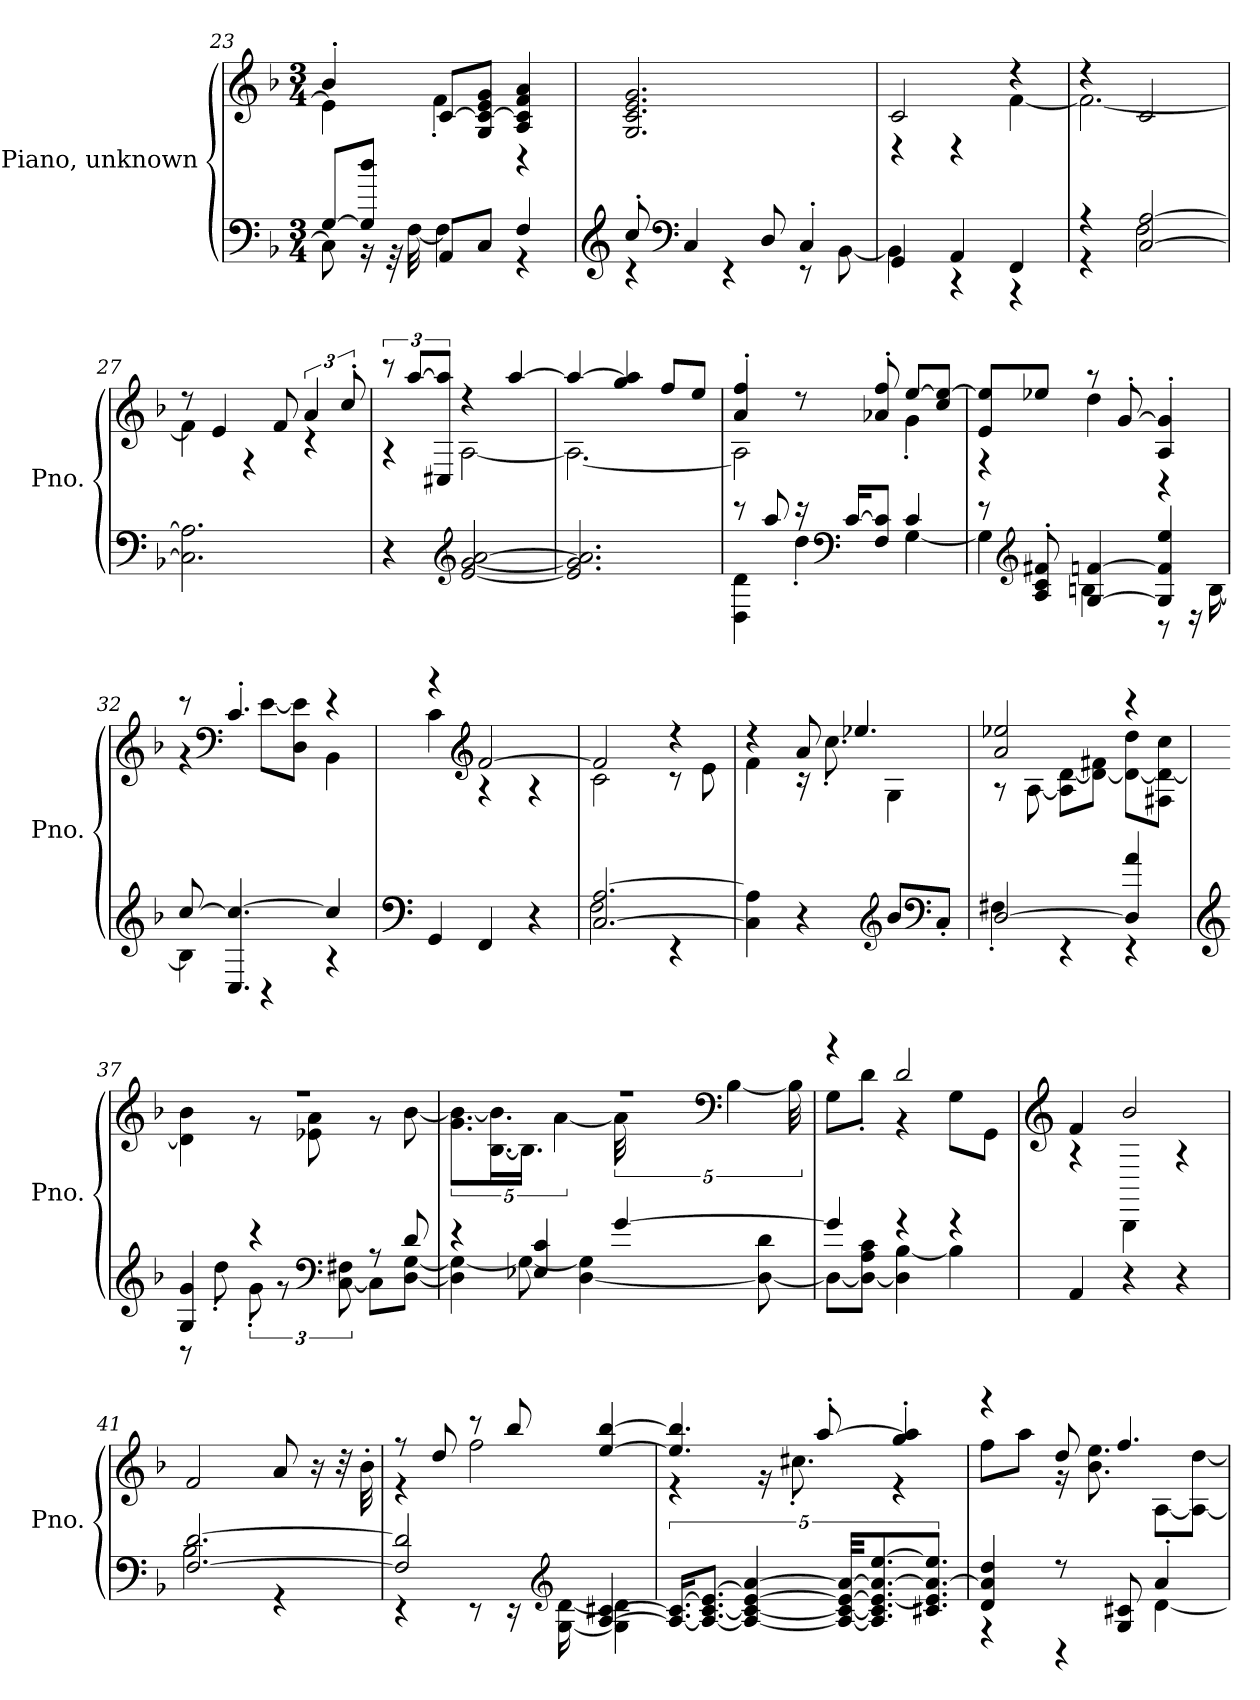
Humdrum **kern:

**kern	**kern
*part1	*part1
*staff2	*staff1
*I"Piano, unknown	*
*I'Pno.	*
!!LO:LB:g=z
*clefF4	*clefG2
*k[b-]	*k[b-]
*M3/4	*M3/4
=23	=23
*^	*^
[8G/L	8C\]	4b-'/	4e\]
8G/] 8dd/J	16r	.	.
.	32r	.	.
.	[32F\	.	.
8AA/L	4F\]	[8c/L	4f'\
8C/J	.	8G/ 8c/_ 8e/ 8g/J	.
4F/	4r	4A/ 4c/] 4f/ 4a/	4r
*	*	*v	*v
=24	=24	=24
*clefG2	*	*
8cc'/	4r	2.G/ 2.c/ 2.e/ 2.g/
*clefF4	*	*
4C/	.	.
.	4r	.
8D/	.	.
4C'/	8r	.
.	[8BB-\	.
=25	=25	=25
*	*	*^
4GG/	4BB-\]	2c/	4r
4AA/	4r	.	4r
4FF/	4r	4r	[4f\
=26	=26	=26	=26
4r	4r	4r	2.f\_
[2C/ [2A/	2F\	2c/	.
*v	*v	*	*
=27	=27	=27
2.C\] 2.A\]	8r	4f\]
.	4e/	.
.	.	4r
.	8f/	.
.	6a/	4r
.	12cc'/	.
=28	=28	=28
4r	12r	4r
.	[12aa/L	.
.	12C#X/ 12aa/]J	.
*clefG2	*	*
[2e/ [2g/ [2a/	4r	[2A\
.	[4aa/	.
!!LO:LB:g=z	!!
=29	=29	=29
2.e/] 2.g/] 2.a/]	4aa/_	2.A\_
.	4gg/ 4aa/]	.
.	8ff/L	.
.	8ee/J	.
=30	=30	=30
*^	*	*
8r	4D\ 4d\	4a/' 4ff/'	2A\]
8aa/	.	.	.
16r	4dd'\	8r	.
*clefF4	*	*	*
[16c/KL	.	.	.
8F/ 8c/]J	.	8a-X/' 8ff/'	.
4c/	[4G\	[8ee/L	4g'\
.	.	8cc/ 8ee/_J	.
=31	=31	=31	=31
8r	4G\]	8e/ 8ee/]L	4r
*clefG2	*	*	*
8A/' 8c/' 8f#X/'	.	8ee-X/J	.
[4G/ [4fn/	4Bn\	8r	4dd\
.	.	[8g'/	.
4G/] 4f/] 4ee/	8r	4A/' 4g/]'	4r
.	16r	.	.
.	[16B\	.	.
=32	=32	=32	=32
[8cc/	4B\]	8r	4r
*	*	*clefF4	*
4.C/ 4.cc/_	.	4.c'/	.
.	4r	.	[8e\L
.	.	.	8D\ 8e\]J
4cc/]	4r	4r	4BB-\
*v	*v	*	*
!!LO:PB:g=z	!!
=33	=33	=33
*clefF4	*	*
4GG/	4r	4c\
*	*clefG2	*
4FF/	[2f/	4r
4r	.	4r
=34	=34	=34
*^	*	*
[2.C/ [2.A/	2F\	2f/]	2c\
.	4r	4r	8r
.	.	.	8e\
*v	*v	*	*
=35	=35	=35
4C\] 4A\]	4r	4f\
4r	8a/	16r
.	.	8.cc'\
.	4.ee-X/	.
*clefG2	*	*
8b-/L	.	4G\
*clefF4	*	*
8C'/J	.	.
=36	=36	=36
*^	*	*
[2D/	4F#X'\	2a/ 2ee-X/	8r
.	.	.	[8A\
.	4r	.	8A\] [8d\L
.	.	.	8d\_ 8f#X\J
4D/] 4a/	4r	4r	8d\_ 8dd\L
.	.	.	8F#X\ 8d\_ 8cc\J
=37	=37	=37	=37
*clefG2	*	*	*
4G/ 4g/	8r	2.r	4d\] 4b-\
.	8dd'\	.	.
4r	12g'\	.	8r
.	12r	.	.
.	.	.	8e-X\ 8a\
*clefF4	*	*	*
.	[12C\ 12F#X\	.	.
8r	8C\L]	.	8r
8d/	[8D\ [8G\J	.	[8b-\
!!LO:LB:g=z	!!
=38	=38	=38	=38
4r	4D\] 4G\_	2.r	10.g\ 10.b-\_L
.	.	.	[20.B-\ 20.b-\]L
.	.	.	20.B-\JJ]
4E-X/ 4c/	8G\_	.	.
.	.	.	[5a\
.	[4D\ 4G\]	.	.
[4g/	.	.	40a\]
*	*	*clefF4	*
.	.	.	[5B-\
.	8D\_ 8d\	.	.
.	.	.	40B-\]
=39	=39	=39	=39
4g/]	8D\L_	4r	8G\L
.	8D\_ 8A\ 8c\J	.	8d'\J
4r	4D\] [4B-\	2d/	4r
4r	4B-\]	.	8G\L
.	.	.	8GG\J
*v	*v	*	*
=40	=40	=40
*	*clefG2	*
4AA/	4f/	4r
4r	2b-/	4BBB-\
4r	.	4r
*	*v	*v
=41	=41
*^	*
[2.F/ [2.d/	2B-\	2f/
.	4r	8a/
.	.	16r
.	.	32r
.	.	32b-'\
!!LO:LB:g=z
=42	=42	=42
*	*	*^
2F/] 2d/]	4r	8r	4r
.	.	8dd/	.
.	8r	8r	2ff\
.	16r	8bb-/	.
*clefG2	*	*	*
.	[16G\ [16d\	.	.
[4A/ [4c#X/	4G\] 4d\]	[4ee/ [4bb-/	.
*v	*v	*	*
=43	=43	=43
20.A/_ 20.c#/_KL	4.ee/] 4.bb-/]	4r
10.A/_ 10.c#/_ [10.e/J	.	.
5A/_ 5c#/_ 5e/_ [5a/	.	.
.	.	16r
.	.	8.cc#X'\
.	[8aa'/	.
40A/_ 40c#/_ 40e/_ 40a/_KKL	.	.
10.A/] 10.c#/] 10.e/_ 10.a/_ [10.ee/	.	.
.	4gg/' 4aa/]'	4r
10.c#X/ 10.e/] 10.a/_ 10.ee/]J	.	.
=44	=44	=44
*^	*	*
4d/ 4a/] 4dd/	4r	4r	8ff\L
.	.	.	8aa\J
8r	4r	8dd/	16r
.	.	.	8.b-\ 8.ee\
8G/ 8c#X/	.	4.ff/	.
4a'/	[4d\	.	[8A\L
.	.	.	8A\_ [8dd\J
*v	*v	*	*
*	*v	*v
=	=
*-	*-
